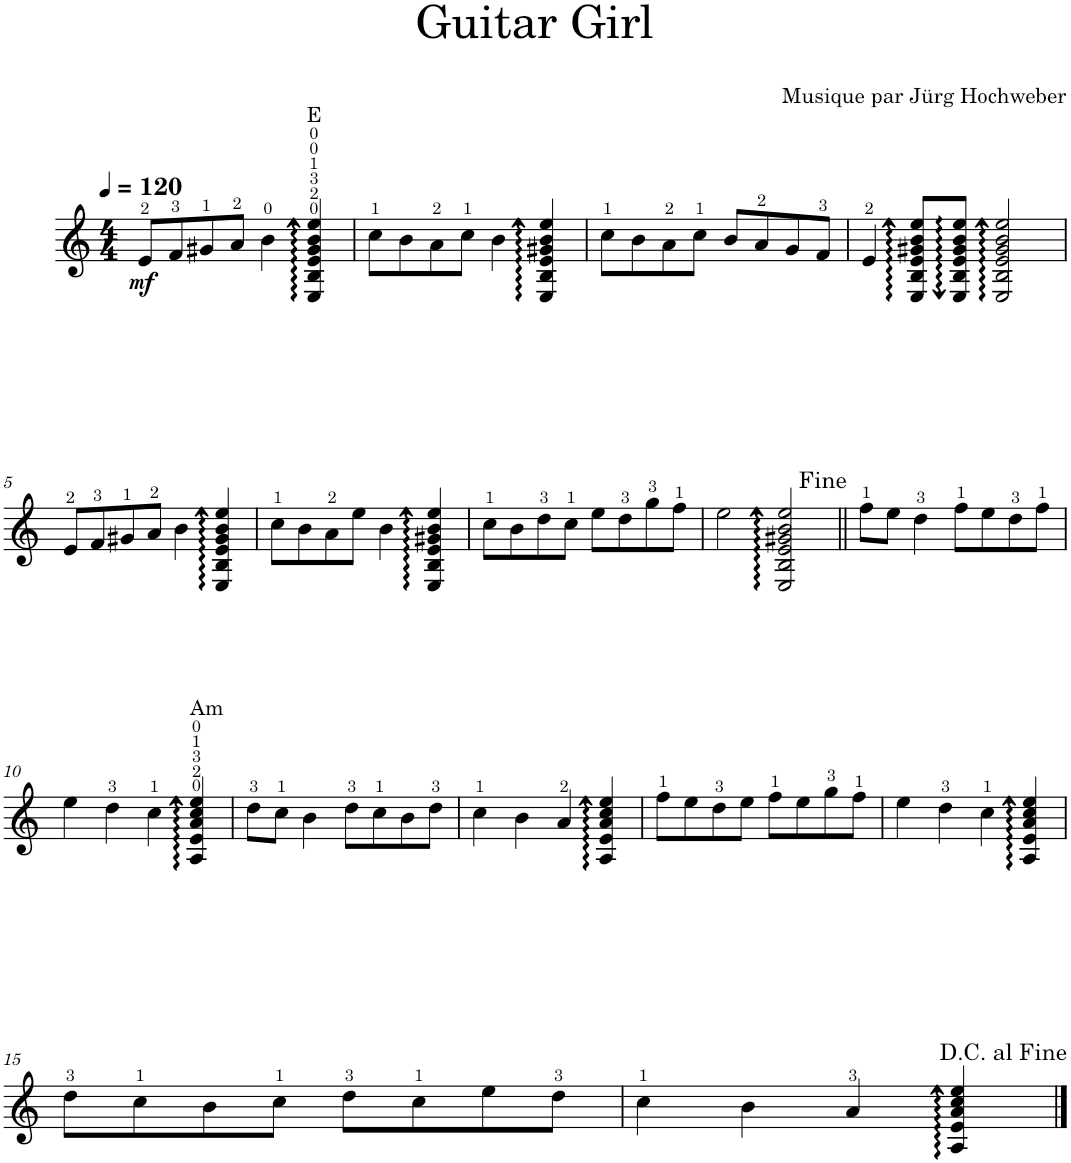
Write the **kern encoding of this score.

**kern	**dynam
*part1	*part1
*staff1	*staff1
*I"Guitare	*
*I'Guitare	*
*clefG2	*
*Trd7c12	*
*k[]	*
*M4/4	*
*MM120	*
=1	=1
!	!LO:DY:b
8e/L	mf
8f/	.
8g#X/	.
8a/J	.
4b\	.
!LO:TX:a:t=E	!
4E/:: 4B/:: 4e/:: 4g#/:: 4b/:: 4ee/::	.
=2	=2
8cc\L	.
8b\	.
8a\	.
8cc\J	.
4b\	.
4E/:: 4B/:: 4e/:: 4g#X/:: 4b/:: 4ee/::	.
=3	=3
8cc\L	.
8b\	.
8a\	.
8cc\J	.
8b/L	.
8a/	.
8g/	.
8f/J	.
=4	=4
4e/	.
8E/:: 8B/:: 8e/:: 8g#X/:: 8b/:: 8ee/::L	.
8E/:: 8B/:: 8e/:: 8g#/:: 8b/:: 8ee/::J	.
2E/:: 2B/:: 2e/:: 2g#/:: 2b/:: 2ee/::	.
!!LO:LB:g=z
=5	=5
8e/L	.
8f/	.
8g#X/	.
8a/J	.
4b\	.
4E/:: 4B/:: 4e/:: 4g#/:: 4b/:: 4ee/::	.
=6	=6
8cc\L	.
8b\	.
8a\	.
8ee\J	.
4b\	.
4E/:: 4B/:: 4e/:: 4g#X/:: 4b/:: 4ee/::	.
=7	=7
8cc\L	.
8b\	.
8dd\	.
8cc\J	.
8ee\L	.
8dd\	.
8gg\	.
8ff\J	.
=8	=8
2ee\	.
2E/:: 2B/:: 2e/:: 2g#X/:: 2b/:: 2ee/::	.
=9||	=9||
8ff\L	.
8ee\J	.
4dd\	.
8ff\L	.
8ee\	.
8dd\	.
8ff\J	.
!!LO:LB:g=z
=10	=10
4ee\	.
4dd\	.
4cc\	.
!LO:TX:a:t=Am	!
4A/:: 4e/:: 4a/:: 4cc/:: 4ee/::	.
=11	=11
8dd\L	.
8cc\J	.
4b\	.
8dd\L	.
8cc\	.
8b\	.
8dd\J	.
=12	=12
4cc\	.
4b\	.
4a/	.
4A/:: 4e/:: 4a/:: 4cc/:: 4ee/::	.
=13	=13
8ff\L	.
8ee\	.
8dd\	.
8ee\J	.
8ff\L	.
8ee\	.
8gg\	.
8ff\J	.
=14	=14
4ee\	.
4dd\	.
4cc\	.
4A/:: 4e/:: 4a/:: 4cc/:: 4ee/::	.
!!LO:LB:g=z
=15	=15
8dd\L	.
8cc\	.
8b\	.
8cc\J	.
8dd\L	.
8cc\	.
8ee\	.
8dd\J	.
=16	=16
4cc\	.
4b\	.
4a/	.
4A/:: 4e/:: 4a/:: 4cc/:: 4ee/::	.
==	==
*-	*-
